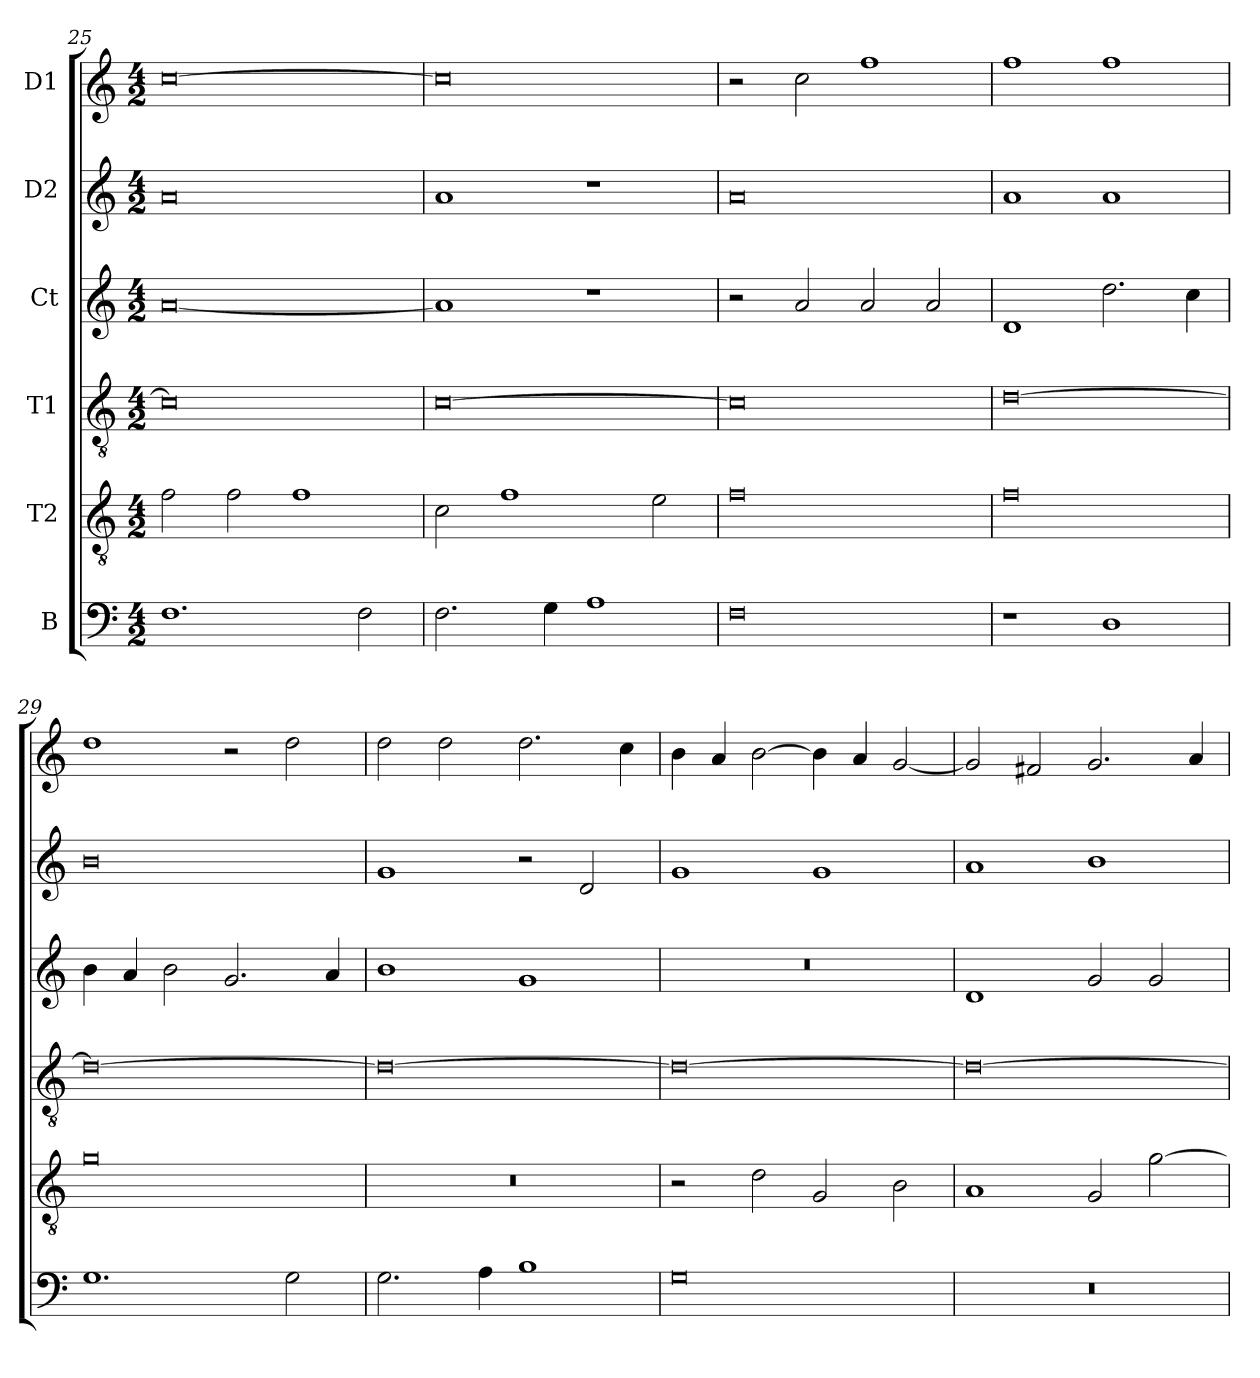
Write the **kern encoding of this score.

**kern	**kern	**kern	**kern	**kern	**kern
*part6	*part5	*part4	*part3	*part2	*part1
*staff6	*staff5	*staff4	*staff3	*staff2	*staff1
*I"B	*I"T2	*I"T1	*I"Ct	*I"D2	*I"D1
*clefF4	*clefGv2	*clefGv2	*clefG2	*clefG2	*clefG2
*	*ITrd7c12	*ITrd7c12	*	*	*
*k[]	*k[]	*k[]	*k[]	*k[]	*k[]
*C:	*C:	*C:	*C:	*C:	*C:
*M4/2	*M4/2	*M4/2	*M4/2	*M4/2	*M4/2
=25	=25	=25	=25	=25	=25
1.Fi	2Fi\	0Ci]	[<0ai	0ai	[>0cci
.	2Fi\	.	.	.	.
.	1Fi	.	.	.	.
2Fi\	.	.	.	.	.
=26	=26	=26	=26	=26	=26
2.Fi\	2Ci\	[>0Ci	1ai]	1ai	0cci]
.	1Fi	.	.	.	.
4Gi\	.	.	.	.	.
1Ai	.	.	1r	1r	.
.	2Ei\	.	.	.	.
!!LO:PB:g=z
=27	=27	=27	=27	=27	=27
0Fi	0Fi	0Ci]	2r	0ai	2r
.	.	.	2ai/	.	2cci\
.	.	.	2ai/	.	1ffi
.	.	.	2ai/	.	.
=28	=28	=28	=28	=28	=28
1r	0Fi	[>0Di	1di	1ai	1ffi
1Di	.	.	2.ddi\	1ai	1ffi
.	.	.	4cci\	.	.
=29	=29	=29	=29	=29	=29
1.Gi	0Gi	0Di_>	4bi\	0bi	1ddi
.	.	.	4ai/	.	.
.	.	.	2bi\	.	.
.	.	.	2.gi/	.	2r
2Gi\	.	.	.	.	2ddi\
.	.	.	4ai/	.	.
!!LO:PB:g=z
=30	=30	=30	=30	=30	=30
!	!LO:N:vis=1	!	!	!	!
2.Gi\	0r	0Di_>	1bi	1gi	2ddi\
.	.	.	.	.	2ddi\
4Ai\	.	.	.	.	.
1Bi	.	.	1gi	2r	2.ddi\
.	.	.	.	2di/	.
.	.	.	.	.	4cci\
=31	=31	=31	=31	=31	=31
!	!	!	!LO:N:vis=1	!	!
0Gi	2r	0Di_>	0r	1gi	4bi\
.	.	.	.	.	4ai/
.	2Di\	.	.	.	[>2bi\
.	2GGi/	.	.	1gi	4bi\]
.	.	.	.	.	4ai/
.	2BBi\	.	.	.	[<2gi/
=32	=32	=32	=32	=32	=32
!LO:N:vis=1	!	!	!	!	!
0r	1AAi	0Di_>	1di	1ai	2gi/]
.	.	.	.	.	2f#Xi/
.	2GGi/	.	2gi/	1bi	2.gi/
.	[>2Gi\	.	2gi/	.	.
.	.	.	.	.	4ai/
=	=	=	=	=	=
*-	*-	*-	*-	*-	*-
